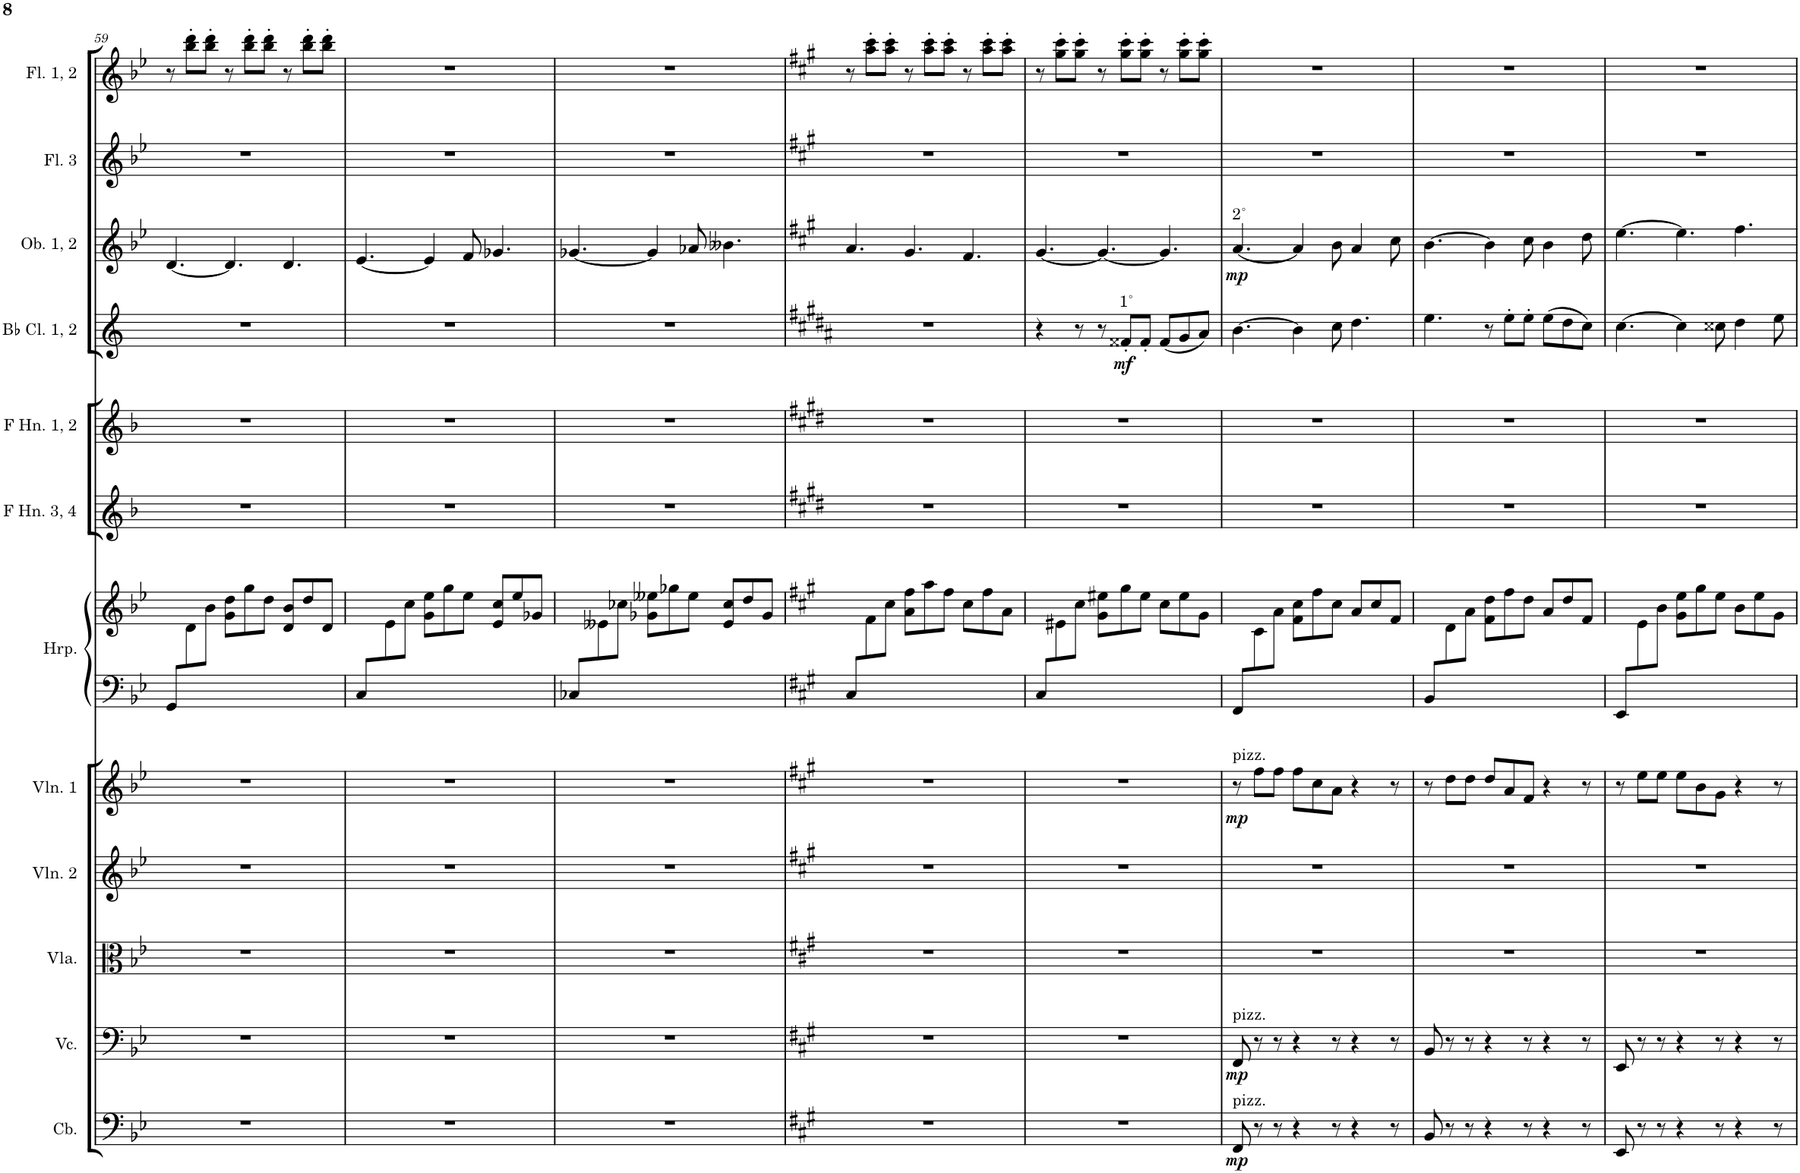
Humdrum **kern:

**kern	**dynam	**kern	**dynam	**kern	**kern	**kern	**dynam	**kern	**kern	**kern	**kern	**kern	**dynam	**kern	**dynam	**kern	**kern
*part12	*part12	*part11	*part11	*part10	*part9	*part8	*part8	*part7	*part7	*part6	*part5	*part4	*part4	*part3	*part3	*part2	*part1
*staff13	*staff13	*staff12	*staff12	*staff11	*staff10	*staff9	*staff9	*staff8	*staff7	*staff6	*staff5	*staff4	*staff4	*staff3	*staff3	*staff2	*staff1
*I"低音提琴	*	*I"大提琴	*	*I"中提琴	*I"小提琴 2	*I"小提琴 1	*	*I"竖琴	*	*I"F调圆号 3, 4	*I"F调圆号 1, 2	*I"降B调单簧管 1, 2	*	*I"双簧管 1, 2	*	*I"长笛 3	*I"长笛 1, 2
!!LO:PB:g=z
*clefF4	*	*clefF4	*	*clefC3	*clefG2	*clefG2	*	*clefF4	*clefG2	*clefG2	*clefG2	*clefG2	*	*clefG2	*	*clefG2	*clefG2
*Trd7c12	*	*	*	*	*	*	*	*	*	*Trd4c7	*Trd4c7	*Trd1c2	*	*	*	*	*
*k[b-e-]	*	*k[b-e-]	*	*k[b-e-]	*k[b-e-]	*k[b-e-]	*	*k[b-e-]	*k[b-e-]	*k[b-]	*k[b-]	*k[]	*	*k[b-e-]	*	*k[b-e-]	*k[b-e-]
*M9/8	*	*M9/8	*	*M9/8	*M9/8	*M9/8	*	*M9/8	*M9/8	*M9/8	*M9/8	*M9/8	*	*M9/8	*	*M9/8	*M9/8
=59	=59	=59	=59	=59	=59	=59	=59	=59	=59	=59	=59	=59	=59	=59	=59	=59	=59
*	*	*	*	*	*	*	*	*^	*	*	*	*	*	*	*	*	*
8%9r	.	8%9r	.	8%9r	8%9r	8%9r	.	8GG/L	1ryy	8ryy	8%9r	8%9r	8%9r	.	[4.d/	.	8%9r	8r
.	.	.	.	.	.	.	.	1ryy	.	8d\	.	.	.	.	.	.	.	8bb-\' 8ddd\'L
.	.	.	.	.	.	.	.	.	.	8b-\J	.	.	.	.	.	.	.	8bb-\' 8ddd\'J
.	.	.	.	.	.	.	.	.	.	8g\ 8dd\L	.	.	.	.	4.d/]	.	.	8r
.	.	.	.	.	.	.	.	.	.	8gg\	.	.	.	.	.	.	.	8bb-\' 8ddd\'L
.	.	.	.	.	.	.	.	.	.	8dd\J	.	.	.	.	.	.	.	8bb-\' 8ddd\'J
.	.	.	.	.	.	.	.	.	.	8d/ 8b-/L	.	.	.	.	4.d/	.	.	8r
.	.	.	.	.	.	.	.	.	.	8dd/	.	.	.	.	.	.	.	8bb-\' 8ddd\'L
.	.	.	.	.	.	.	.	.	8ryy	8d/J	.	.	.	.	.	.	.	8bb-\' 8ddd\'J
=60	=60	=60	=60	=60	=60	=60	=60	=60	=60	=60	=60	=60	=60	=60	=60	=60	=60	=60
8%9r	.	8%9r	.	8%9r	8%9r	8%9r	.	8C/L	1ryy	8ryy	8%9r	8%9r	8%9r	.	[4.e-/	.	8%9r	8%9r
.	.	.	.	.	.	.	.	1ryy	.	8e-\	.	.	.	.	.	.	.	.
.	.	.	.	.	.	.	.	.	.	8cc\J	.	.	.	.	.	.	.	.
.	.	.	.	.	.	.	.	.	.	8g\ 8ee-\L	.	.	.	.	4e-/]	.	.	.
.	.	.	.	.	.	.	.	.	.	8gg\	.	.	.	.	.	.	.	.
.	.	.	.	.	.	.	.	.	.	8ee-\J	.	.	.	.	8f/	.	.	.
.	.	.	.	.	.	.	.	.	.	8e-/ 8cc/L	.	.	.	.	4.g-X/	.	.	.
.	.	.	.	.	.	.	.	.	.	8ee-/	.	.	.	.	.	.	.	.
.	.	.	.	.	.	.	.	.	8ryy	8g-X/J	.	.	.	.	.	.	.	.
=61	=61	=61	=61	=61	=61	=61	=61	=61	=61	=61	=61	=61	=61	=61	=61	=61	=61	=61
8%9r	.	8%9r	.	8%9r	8%9r	8%9r	.	8C-X/L	1ryy	8ryy	8%9r	8%9r	8%9r	.	[4.g-X/	.	8%9r	8%9r
.	.	.	.	.	.	.	.	1ryy	.	8e--X\	.	.	.	.	.	.	.	.
.	.	.	.	.	.	.	.	.	.	8cc-X\J	.	.	.	.	.	.	.	.
.	.	.	.	.	.	.	.	.	.	8g-X\ 8ee--X\L	.	.	.	.	4g-/]	.	.	.
.	.	.	.	.	.	.	.	.	.	8gg-X\	.	.	.	.	.	.	.	.
.	.	.	.	.	.	.	.	.	.	8ee--\J	.	.	.	.	8a-X/	.	.	.
.	.	.	.	.	.	.	.	.	.	8e--/ 8cc-/L	.	.	.	.	4.b--X\	.	.	.
.	.	.	.	.	.	.	.	.	.	8dd/	.	.	.	.	.	.	.	.
.	.	.	.	.	.	.	.	.	8ryy	8g-/J	.	.	.	.	.	.	.	.
=62	=62	=62	=62	=62	=62	=62	=62	=62	=62	=62	=62	=62	=62	=62	=62	=62	=62	=62
*k[f#c#g#]	*	*k[f#c#g#]	*	*k[f#c#g#]	*k[f#c#g#]	*k[f#c#g#]	*	*k[f#c#g#]	*	*k[f#c#g#]	*k[f#c#g#d#]	*k[f#c#g#d#]	*k[f#c#g#d#a#]	*	*k[f#c#g#]	*	*k[f#c#g#]	*k[f#c#g#]
8%9r	.	8%9r	.	8%9r	8%9r	8%9r	.	8C#/L	1ryy	8ryy	8%9r	8%9r	8%9r	.	4.a/	.	8%9r	8r
.	.	.	.	.	.	.	.	1ryy	.	8f#\	.	.	.	.	.	.	.	8aa\' 8ccc#\'L
.	.	.	.	.	.	.	.	.	.	8cc#\J	.	.	.	.	.	.	.	8aa\' 8ccc#\'J
.	.	.	.	.	.	.	.	.	.	8a\ 8ff#\L	.	.	.	.	4.g#/	.	.	8r
.	.	.	.	.	.	.	.	.	.	8aa\	.	.	.	.	.	.	.	8aa\' 8ccc#\'L
.	.	.	.	.	.	.	.	.	.	8ff#\J	.	.	.	.	.	.	.	8aa\' 8ccc#\'J
.	.	.	.	.	.	.	.	.	.	8cc#\L	.	.	.	.	4.f#/	.	.	8r
.	.	.	.	.	.	.	.	.	.	8ff#\	.	.	.	.	.	.	.	8aa\' 8ccc#\'L
.	.	.	.	.	.	.	.	.	8ryy	8a\J	.	.	.	.	.	.	.	8aa\' 8ccc#\'J
=63	=63	=63	=63	=63	=63	=63	=63	=63	=63	=63	=63	=63	=63	=63	=63	=63	=63	=63
8%9r	.	8%9r	.	8%9r	8%9r	8%9r	.	8C#/L	1ryy	8ryy	8%9r	8%9r	4r	.	[4.g#/	.	8%9r	8r
.	.	.	.	.	.	.	.	1ryy	.	8e#X\	.	.	.	.	.	.	.	8gg#\' 8ccc#\'L
.	.	.	.	.	.	.	.	.	.	8cc#\J	.	.	8r	.	.	.	.	8gg#\' 8ccc#\'J
.	.	.	.	.	.	.	.	.	.	8g#\ 8ee#X\L	.	.	8r	.	4.g#/_	.	.	8r
!	!	!	!	!	!	!	!	!	!	!	!	!	!LO:TX:a:t=1˚	!	!	!	!	!
!	!	!	!	!	!	!	!	!	!	!	!	!	!	!LO:DY:b	!	!	!	!
.	.	.	.	.	.	.	.	.	.	8gg#\	.	.	8f##X'/L	mf	.	.	.	8gg#\' 8ccc#\'L
.	.	.	.	.	.	.	.	.	.	8ee#\J	.	.	8f##'/J	.	.	.	.	8gg#\' 8ccc#\'J
.	.	.	.	.	.	.	.	.	.	8cc#\L	.	.	(8f##/L	.	4.g#/]	.	.	8r
.	.	.	.	.	.	.	.	.	.	8ee#\	.	.	8g#/	.	.	.	.	8gg#\' 8ccc#\'L
.	.	.	.	.	.	.	.	.	8ryy	8g#\J	.	.	8a#/J)	.	.	.	.	8gg#\' 8ccc#\'J
=64	=64	=64	=64	=64	=64	=64	=64	=64	=64	=64	=64	=64	=64	=64	=64	=64	=64	=64
!	!	!	!	!	!	!	!	!	!	!	!	!	!	!	!LO:TX:a:t=2˚	!	!	!
!	!	!	!	!	!	!LO:TX:a:t=pizz.	!	!	!	!	!	!	!	!	!	!	!	!
!	!	!LO:TX:a:t=pizz.	!	!	!	!	!	!	!	!	!	!	!	!	!	!	!	!
!LO:TX:a:t=pizz.	!	!	!	!	!	!	!	!	!	!	!	!	!	!	!	!	!	!
!	!LO:DY:b	!	!LO:DY:b	!	!	!	!LO:DY:b	!	!	!	!	!	!	!	!	!LO:DY:b	!	!
8FF#/	mp	8FF#/	mp	8%9r	8%9r	8r	mp	8FF#/L	1ryy	8ryy	8%9r	8%9r	[4.b\	.	[4.a/	mp	8%9r	8%9r
8r	.	8r	.	.	.	8ff#\L	.	1ryy	.	8c#\	.	.	.	.	.	.	.	.
8r	.	8r	.	.	.	8ff#\J	.	.	.	8a\J	.	.	.	.	.	.	.	.
4r	.	4r	.	.	.	8ff#\L	.	.	.	8f#\ 8cc#\L	.	.	4b\]	.	4a/]	.	.	.
.	.	.	.	.	.	8cc#\	.	.	.	8ff#\	.	.	.	.	.	.	.	.
8r	.	8r	.	.	.	8a\J	.	.	.	8cc#\J	.	.	8cc#\	.	8b\	.	.	.
4r	.	4r	.	.	.	4r	.	.	.	8a/L	.	.	4.dd#\	.	4a/	.	.	.
.	.	.	.	.	.	.	.	.	.	8cc#/	.	.	.	.	.	.	.	.
8r	.	8r	.	.	.	8r	.	.	8ryy	8f#/J	.	.	.	.	8cc#\	.	.	.
=65	=65	=65	=65	=65	=65	=65	=65	=65	=65	=65	=65	=65	=65	=65	=65	=65	=65	=65
8BB/	.	8BB/	.	8%9r	8%9r	8r	.	8BB/L	1ryy	8ryy	8%9r	8%9r	4.ee\	.	[4.b\	.	8%9r	8%9r
8r	.	8r	.	.	.	8dd\L	.	1ryy	.	8d\	.	.	.	.	.	.	.	.
8r	.	8r	.	.	.	8dd\J	.	.	.	8a\J	.	.	.	.	.	.	.	.
4r	.	4r	.	.	.	8dd/L	.	.	.	8f#\ 8dd\L	.	.	8r	.	4b\]	.	.	.
.	.	.	.	.	.	8a/	.	.	.	8ff#\	.	.	8ee'\L	.	.	.	.	.
8r	.	8r	.	.	.	8f#/J	.	.	.	8dd\J	.	.	8ee'\J	.	8cc#\	.	.	.
4r	.	4r	.	.	.	4r	.	.	.	8a/L	.	.	(8ee\L	.	4b\	.	.	.
.	.	.	.	.	.	.	.	.	.	8dd/	.	.	8dd#\	.	.	.	.	.
8r	.	8r	.	.	.	8r	.	.	8ryy	8f#/J	.	.	8cc#\J)	.	8dd\	.	.	.
=66	=66	=66	=66	=66	=66	=66	=66	=66	=66	=66	=66	=66	=66	=66	=66	=66	=66	=66
8EE/	.	8EE/	.	8%9r	8%9r	8r	.	8EE/L	1ryy	8ryy	8%9r	8%9r	[4.cc#\	.	[4.ee\	.	8%9r	8%9r
8r	.	8r	.	.	.	8ee\L	.	1ryy	.	8e\	.	.	.	.	.	.	.	.
8r	.	8r	.	.	.	8ee\J	.	.	.	8b\J	.	.	.	.	.	.	.	.
4r	.	4r	.	.	.	8ee\L	.	.	.	8g#\ 8ee\L	.	.	4cc#\]	.	4.ee\]	.	.	.
.	.	.	.	.	.	8b\	.	.	.	8gg#\	.	.	.	.	.	.	.	.
8r	.	8r	.	.	.	8g#\J	.	.	.	8ee\J	.	.	8cc##X\	.	.	.	.	.
4r	.	4r	.	.	.	4r	.	.	.	8b\L	.	.	4dd#\	.	4.ff#\	.	.	.
.	.	.	.	.	.	.	.	.	.	8ee\	.	.	.	.	.	.	.	.
8r	.	8r	.	.	.	8r	.	.	8ryy	8g#\J	.	.	8ee\	.	.	.	.	.
*	*	*	*	*	*	*	*	*v	*v	*	*	*	*	*	*	*	*	*
=	=	=	=	=	=	=	=	=	=	=	=	=	=	=	=	=	=
*-	*-	*-	*-	*-	*-	*-	*-	*-	*-	*-	*-	*-	*-	*-	*-	*-	*-
